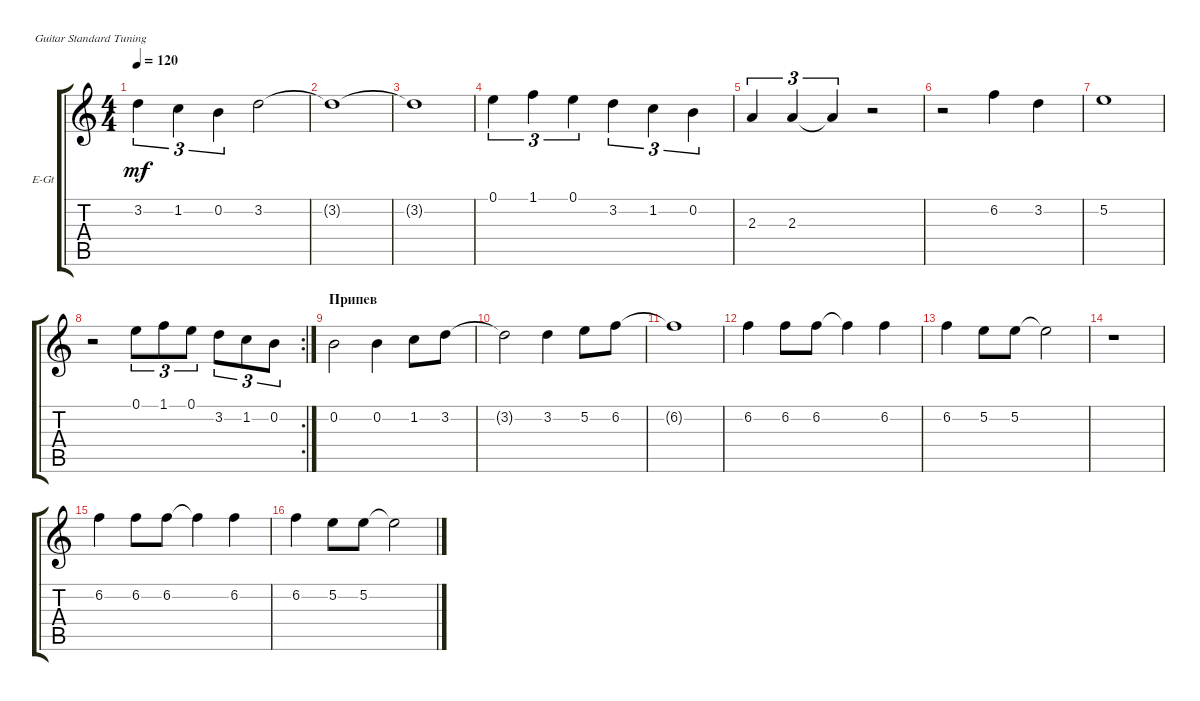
\defaultSystemsLayout 4
\bracketExtendMode groupsimilarinstruments
\firstSystemTrackNameOrientation horizontal
\otherSystemsTrackNameOrientation horizontal
\track ("Electric Guitar" "E-Gt") {instrument distortionguitar}
\staff {score tabs}
\tuning (E4 B3 G3 D3 A2 E2)
\ts (4 4)
\tempo 120
\clef g2
\scale
0.333333
\ks c
3.2.4{tu (3 2) dy mf} 1.2.4{tu (3 2)} 0.2.4{tu (3 2)} 3.2.2 |
\scale
0.333333 3.2{t}.1 |
\scale
0.333333 3.2{t}.1 |
\scale
0.333333 0.1.4{tu (3 2)} 1.1.4{tu (3 2)} 0.1.4{tu (3 2)} 3.2.4{tu (3 2)} 1.2.4{tu (3 2)} 0.2.4{tu (3 2)} |
\scale
0.333333 2.3.4{tu (3 2)} 2.3.4{tu (3 2)} 2.3{t}.4{tu (3 2)} r.2 |
\scale
0.322751 r.2 6.2.4 3.2.4 |
\scale
0.322751 5.2.1 |
\rc 2
\scale
0.354497 r.2 0.1.8{tu (3 2)} 1.1.8{tu (3 2)} 0.1.8{tu (3 2)} 3.2.8{tu (3 2)} 1.2.8{tu (3 2)} 0.2.8{tu (3 2)} |
\section ("" "Припев")
\scale
0.333333 0.2.2 0.2.4 1.2.8 3.2.8 |
\scale
0.333333 3.2{t}.2 3.2.4 5.2.8 6.2.8 |
\scale
0.333333 6.2{t}.1 |
\scale
0.333333 6.2.4 6.2.8 6.2.8 6.2{t}.4 6.2.4 |
\scale
0.333333 6.2.4 5.2.8 5.2.8 5.2{t}.2 |
\scale
0.333333 r.1 |
\scale
0.333333 6.2.4 6.2.8 6.2.8 6.2{t}.4 6.2.4 |
\scale
0.333333 6.2.4 5.2.8 5.2.8 5.2{t}.2
